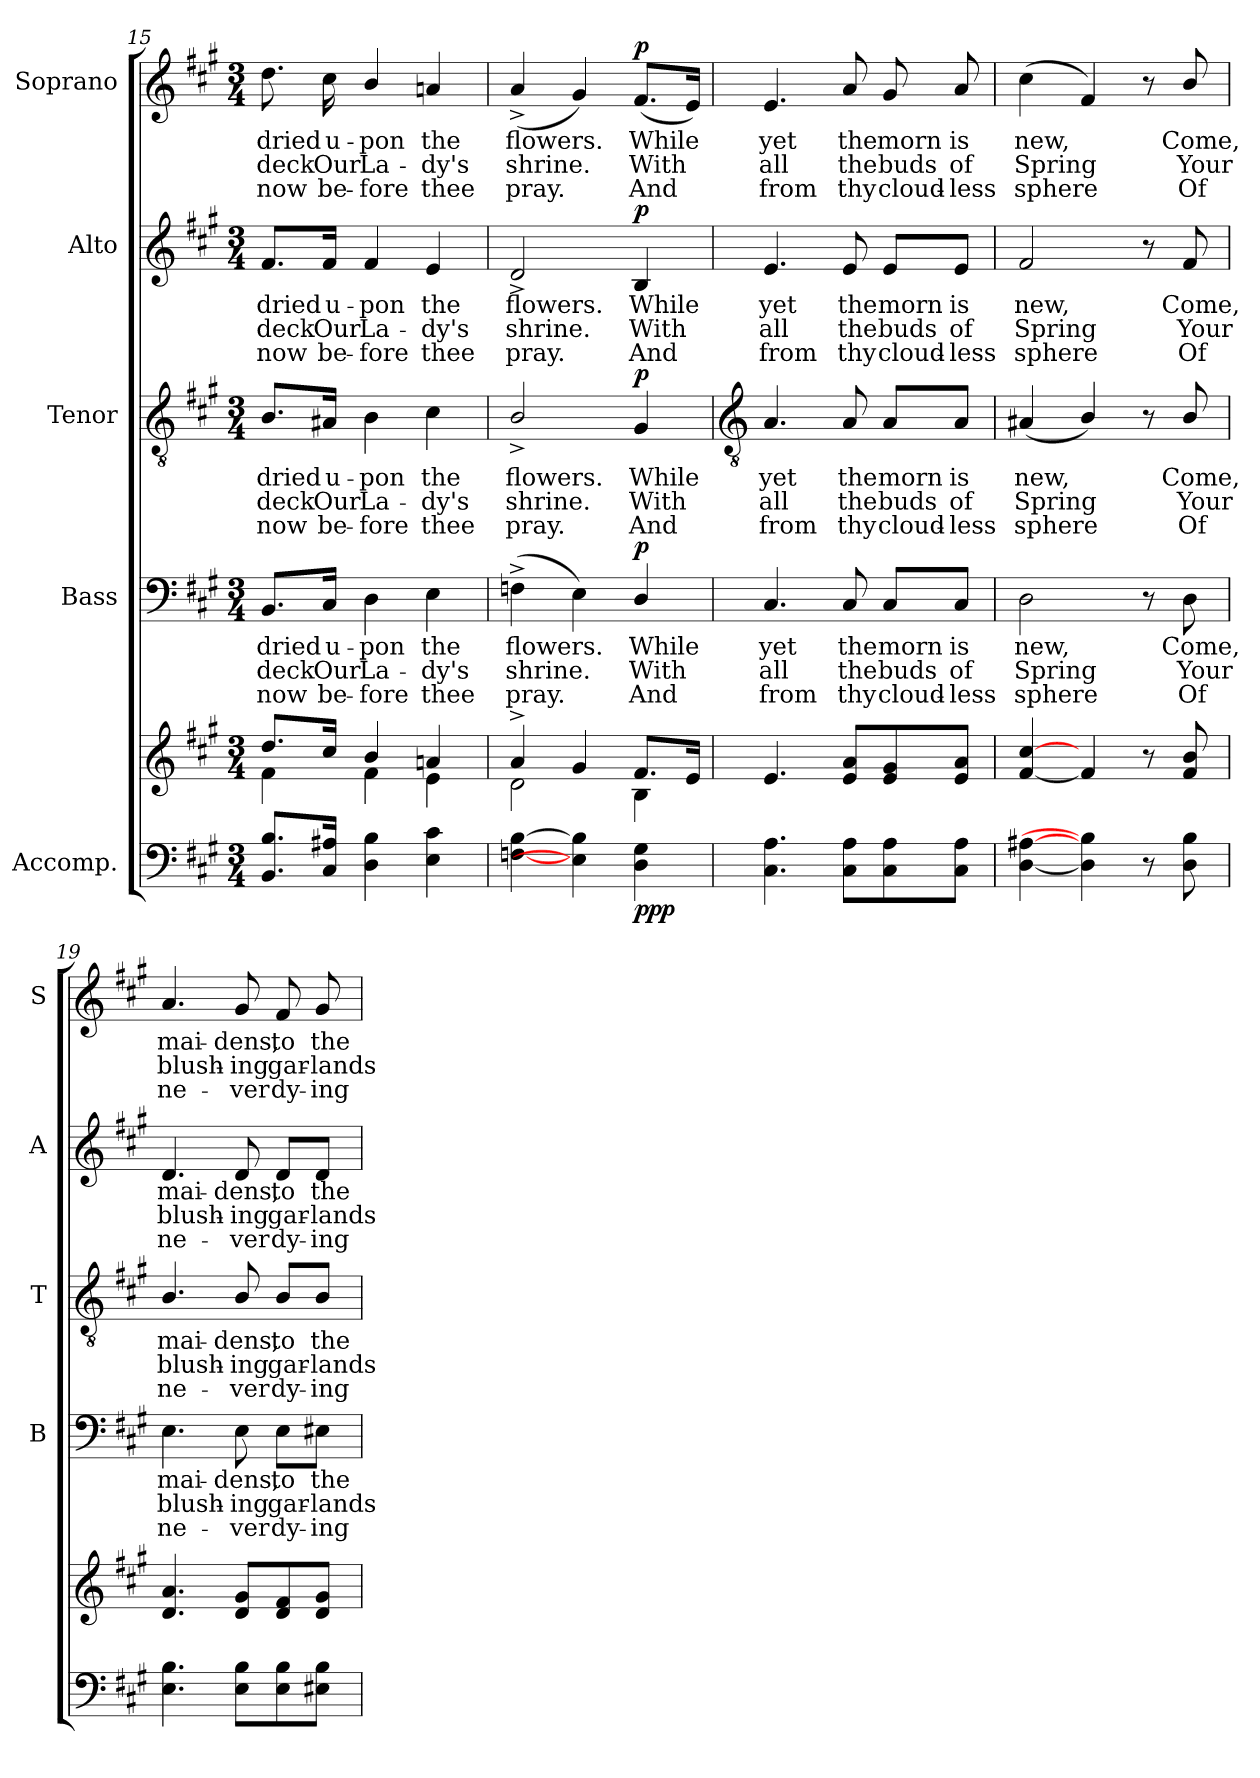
**kern	**kern	**dynam	**kern	**text	**text	**text	**dynam	**kern	**text	**text	**text	**dynam	**kern	**text	**text	**text	**dynam	**kern	**text	**text	**text	**dynam
*part5	*part5	*part5	*part4	*part4	*part4	*part4	*part4	*part3	*part3	*part3	*part3	*part3	*part2	*part2	*part2	*part2	*part2	*part1	*part1	*part1	*part1	*part1
*staff6	*staff5	*staff5/6	*staff4	*staff4	*staff4	*staff4	*staff4	*staff3	*staff3	*staff3	*staff3	*staff3	*staff2	*staff2	*staff2	*staff2	*staff2	*staff1	*staff1	*staff1	*staff1	*staff1
*I"Accomp.	*	*	*I"Bass	*	*	*	*	*I"Tenor	*	*	*	*	*I"Alto	*	*	*	*	*I"Soprano	*	*	*	*
*	*	*	*I'B	*	*	*	*	*I'T	*	*	*	*	*I'A	*	*	*	*	*I'S	*	*	*	*
*clefF4	*clefG2	*	*clefF4	*	*	*	*	*clefGv2	*	*	*	*	*clefG2	*	*	*	*	*clefG2	*	*	*	*
*k[f#c#g#]	*k[f#c#g#]	*	*k[f#c#g#]	*	*	*	*	*k[f#c#g#]	*	*	*	*	*k[f#c#g#]	*	*	*	*	*k[f#c#g#]	*	*	*	*
*A:	*A:	*	*A:	*	*	*	*	*A:	*	*	*	*	*A:	*	*	*	*	*A:	*	*	*	*
*M3/4	*M3/4	*	*M3/4	*	*	*	*	*M3/4	*	*	*	*	*M3/4	*	*	*	*	*M3/4	*	*	*	*
=15	=15	=15	=15	=15	=15	=15	=15	=15	=15	=15	=15	=15	=15	=15	=15	=15	=15	=15	=15	=15	=15	=15
*	*^	*	*	*	*	*	*	*	*	*	*	*	*	*	*	*	*	*	*	*	*	*
!	!	!	!	!	!LO:LY:b	!LO:LY:b	!LO:LY:b	!	!	!LO:LY:b	!LO:LY:b	!LO:LY:b	!	!	!LO:LY:b	!LO:LY:b	!LO:LY:b	!	!	!LO:LY:b	!LO:LY:b	!LO:LY:b	!
8.BB/ 8.B/L	8.dd/L	4f#\	.	8.BB/L	dried	deck	now	.	8.B/L	dried	deck	now	.	8.f#/L	dried	deck	now	.	8.dd	dried	deck	now	.
!	!	!	!	!	!LO:LY:b	!LO:LY:b	!LO:LY:b	!	!	!LO:LY:b	!LO:LY:b	!LO:LY:b	!	!	!LO:LY:b	!LO:LY:b	!LO:LY:b	!	!	!LO:LY:b	!LO:LY:b	!LO:LY:b	!
16C# 16A#XJ	16cc#/J	.	.	16C#/Jk	u-	-Our	be-	.	16A#X/Jk	u-	-Our	be-	.	16f#/Jk	u-	-Our	be-	.	16cc#	u-	-Our	be-	.
!	!	!	!	!	!LO:LY:b	!LO:LY:b	!LO:LY:b	!	!	!LO:LY:b	!LO:LY:b	!LO:LY:b	!	!	!LO:LY:b	!LO:LY:b	!LO:LY:b	!	!	!LO:LY:b	!LO:LY:b	!LO:LY:b	!
4D 4B	4b/	4f#\	.	4D	-pon	La-	-fore	.	4B	-pon	La-	-fore	.	4f#	-pon	La-	-fore	.	4b/	-pon	La-	-fore	.
!	!	!	!	!	!LO:LY:b	!LO:LY:b	!LO:LY:b	!	!	!LO:LY:b	!LO:LY:b	!LO:LY:b	!	!	!LO:LY:b	!LO:LY:b	!LO:LY:b	!	!	!LO:LY:b	!LO:LY:b	!LO:LY:b	!
4E 4c#	4an/	4e\	.	4E	the	dy's	thee	.	4c#	the	dy's	thee	.	4e	the	dy's	thee	.	4an	the	dy's	thee	.
=16	=16	=16	=16	=16	=16	=16	=16	=16	=16	=16	=16	=16	=16	=16	=16	=16	=16	=16	=16	=16	=16	=16	=16
!	!	!	!	!	!LO:LY:b	!LO:LY:b	!LO:LY:b	!	!	!LO:LY:b	!LO:LY:b	!LO:LY:b	!	!	!LO:LY:b	!LO:LY:b	!LO:LY:b	!	!	!LO:LY:b	!LO:LY:b	!LO:LY:b	!
[4Fn [4B	4a^/	2d\	.	(>4Fn^	flowers.	shrine.	pray.	.	2B^/	flowers.	shrine.	pray.	.	2d^	flowers.	shrine.	pray.	.	(<4a^	flowers.	shrine.	pray.	.
4E] 4B]	4g#/	.	.	4E)	.	.	.	.	.	.	.	.	.	.	.	.	.	.	4g#)	.	.	.	.
!	!	!	!LO:DY:b=2	!	!LO:LY:b	!LO:LY:b	!LO:LY:b	!	!	!LO:LY:b	!LO:LY:b	!LO:LY:b	!	!	!LO:LY:b	!LO:LY:b	!LO:LY:b	!	!	!LO:LY:b	!LO:LY:b	!LO:LY:b	!
!	!	!	!LO:DY:n=1:b	!	!	!	!	!	!	!	!	!	!	!	!	!	!	!	!	!	!	!	!
!	!	!	!LO:DY:n=2:b	!	!	!	!	!LO:DY:b	!	!	!	!	!LO:DY:b	!	!	!	!	!LO:DY:b	!	!	!	!	!LO:DY:b
4D 4G#	8.f#/L	4B\	p p p	4D/	While	With	And	p	4G#	While	With	And	p	4B	While	With	And	p	(<8.f#L	While	With	And	p
.	16e/J	.	.	.	.	.	.	.	.	.	.	.	.	.	.	.	.	.	16eJ)	.	.	.	.
*	*v	*v	*	*	*	*	*	*	*	*	*	*	*	*	*	*	*	*	*	*	*	*	*
!!LO:LB:g=z
=17	=17	=17	=17	=17	=17	=17	=17	=17	=17	=17	=17	=17	=17	=17	=17	=17	=17	=17	=17	=17	=17	=17
*	*	*	*	*	*	*	*	*clefGv2	*	*	*	*	*	*	*	*	*	*	*	*	*	*
!	!	!	!	!LO:LY:b	!LO:LY:b	!LO:LY:b	!	!	!LO:LY:b	!LO:LY:b	!LO:LY:b	!	!	!LO:LY:b	!LO:LY:b	!LO:LY:b	!	!	!LO:LY:b	!LO:LY:b	!LO:LY:b	!
4.C# 4.A	4.e	.	4.C#	yet	all	from	.	4.A	yet	all	from	.	4.e	yet	all	from	.	4.e	yet	all	from	.
!	!	!	!	!LO:LY:b	!LO:LY:b	!LO:LY:b	!	!	!LO:LY:b	!LO:LY:b	!LO:LY:b	!	!	!LO:LY:b	!LO:LY:b	!LO:LY:b	!	!	!LO:LY:b	!LO:LY:b	!LO:LY:b	!
8C# 8AL	8e 8aL	.	8C#	the	the	thy	.	8A	the	the	thy	.	8e	the	the	thy	.	8a	the	the	thy	.
!	!	!	!	!LO:LY:b	!LO:LY:b	!LO:LY:b	!	!	!LO:LY:b	!LO:LY:b	!LO:LY:b	!	!	!LO:LY:b	!LO:LY:b	!LO:LY:b	!	!	!LO:LY:b	!LO:LY:b	!LO:LY:b	!
8C# 8A	8e 8g#	.	8C#/L	morn	buds	cloud-	.	8A/L	morn	buds	cloud-	.	8e/L	morn	buds	cloud-	.	8g#	morn	buds	cloud-	.
!	!	!	!	!LO:LY:b	!LO:LY:b	!LO:LY:b	!	!	!LO:LY:b	!LO:LY:b	!LO:LY:b	!	!	!LO:LY:b	!LO:LY:b	!LO:LY:b	!	!	!LO:LY:b	!LO:LY:b	!LO:LY:b	!
8C# 8AJ	8e 8aJ	.	8C#/J	-is	of	less	.	8A/J	-is	of	less	.	8e/J	-is	of	less	.	8a	-is	of	less	.
=18	=18	=18	=18	=18	=18	=18	=18	=18	=18	=18	=18	=18	=18	=18	=18	=18	=18	=18	=18	=18	=18	=18
!	!	!	!	!LO:LY:b	!LO:LY:b	!LO:LY:b	!	!	!LO:LY:b	!LO:LY:b	!LO:LY:b	!	!	!LO:LY:b	!LO:LY:b	!LO:LY:b	!	!	!LO:LY:b	!LO:LY:b	!LO:LY:b	!
[4D [4A#X	[4f# [4cc#	.	2D	new,	Spring	sphere	.	(<4A#X	new,	Spring	sphere	.	2f#	new,	Spring	sphere	.	(<4cc#	new,	Spring	sphere	.
4D] 4B]	4f#]	.	.	.	.	.	.	4B/)	.	.	.	.	.	.	.	.	.	4f#)	.	.	.	.
8r	8r	.	8r	.	.	.	.	8r	.	.	.	.	8r	.	.	.	.	8r	.	.	.	.
!	!	!	!	!LO:LY:b	!LO:LY:b	!LO:LY:b	!	!	!LO:LY:b	!LO:LY:b	!LO:LY:b	!	!	!LO:LY:b	!LO:LY:b	!LO:LY:b	!	!	!LO:LY:b	!LO:LY:b	!LO:LY:b	!
8D\ 8B\	8f#/ 8b/	.	8D\	Come,	Your	Of	.	8B/	Come,	Your	Of	.	8f#/	Come,	Your	Of	.	8b/	Come,	Your	Of	.
=19	=19	=19	=19	=19	=19	=19	=19	=19	=19	=19	=19	=19	=19	=19	=19	=19	=19	=19	=19	=19	=19	=19
!	!	!	!	!LO:LY:b	!LO:LY:b	!LO:LY:b	!	!	!LO:LY:b	!LO:LY:b	!LO:LY:b	!	!	!LO:LY:b	!LO:LY:b	!LO:LY:b	!	!	!LO:LY:b	!LO:LY:b	!LO:LY:b	!
4.E 4.B	4.d 4.a	.	4.E	mai-	-blush-	-ne-	.	4.B/	mai-	-blush-	-ne-	.	4.d	mai-	-blush-	-ne-	.	4.a	mai-	-blush-	-ne-	.
!	!	!	!	!LO:LY:b	!LO:LY:b	!LO:LY:b	!	!	!LO:LY:b	!LO:LY:b	!LO:LY:b	!	!	!LO:LY:b	!LO:LY:b	!LO:LY:b	!	!	!LO:LY:b	!LO:LY:b	!LO:LY:b	!
8E 8BL	8d 8g#L	.	8E	-dens,	ing	ver	.	8B/	-dens,	ing	ver	.	8d	-dens,	ing	ver	.	8g#	-dens,	ing	ver	.
!	!	!	!	!LO:LY:b	!LO:LY:b	!LO:LY:b	!	!	!LO:LY:b	!LO:LY:b	!LO:LY:b	!	!	!LO:LY:b	!LO:LY:b	!LO:LY:b	!	!	!LO:LY:b	!LO:LY:b	!LO:LY:b	!
8E 8B	8d 8f#	.	8E\L	to	gar-	-dy-	.	8B/L	to	gar-	-dy-	.	8d/L	to	gar-	-dy-	.	8f#	to	gar-	-dy-	.
!	!	!	!	!LO:LY:b	!LO:LY:b	!LO:LY:b	!	!	!LO:LY:b	!LO:LY:b	!LO:LY:b	!	!	!LO:LY:b	!LO:LY:b	!LO:LY:b	!	!	!LO:LY:b	!LO:LY:b	!LO:LY:b	!
8E#X 8BJ	8d 8g#J	.	8E#X\J	-the	lands	ing	.	8B/J	-the	lands	ing	.	8d/J	-the	lands	ing	.	8g#	-the	lands	ing	.
=	=	=	=	=	=	=	=	=	=	=	=	=	=	=	=	=	=	=	=	=	=	=
*-	*-	*-	*-	*-	*-	*-	*-	*-	*-	*-	*-	*-	*-	*-	*-	*-	*-	*-	*-	*-	*-	*-
